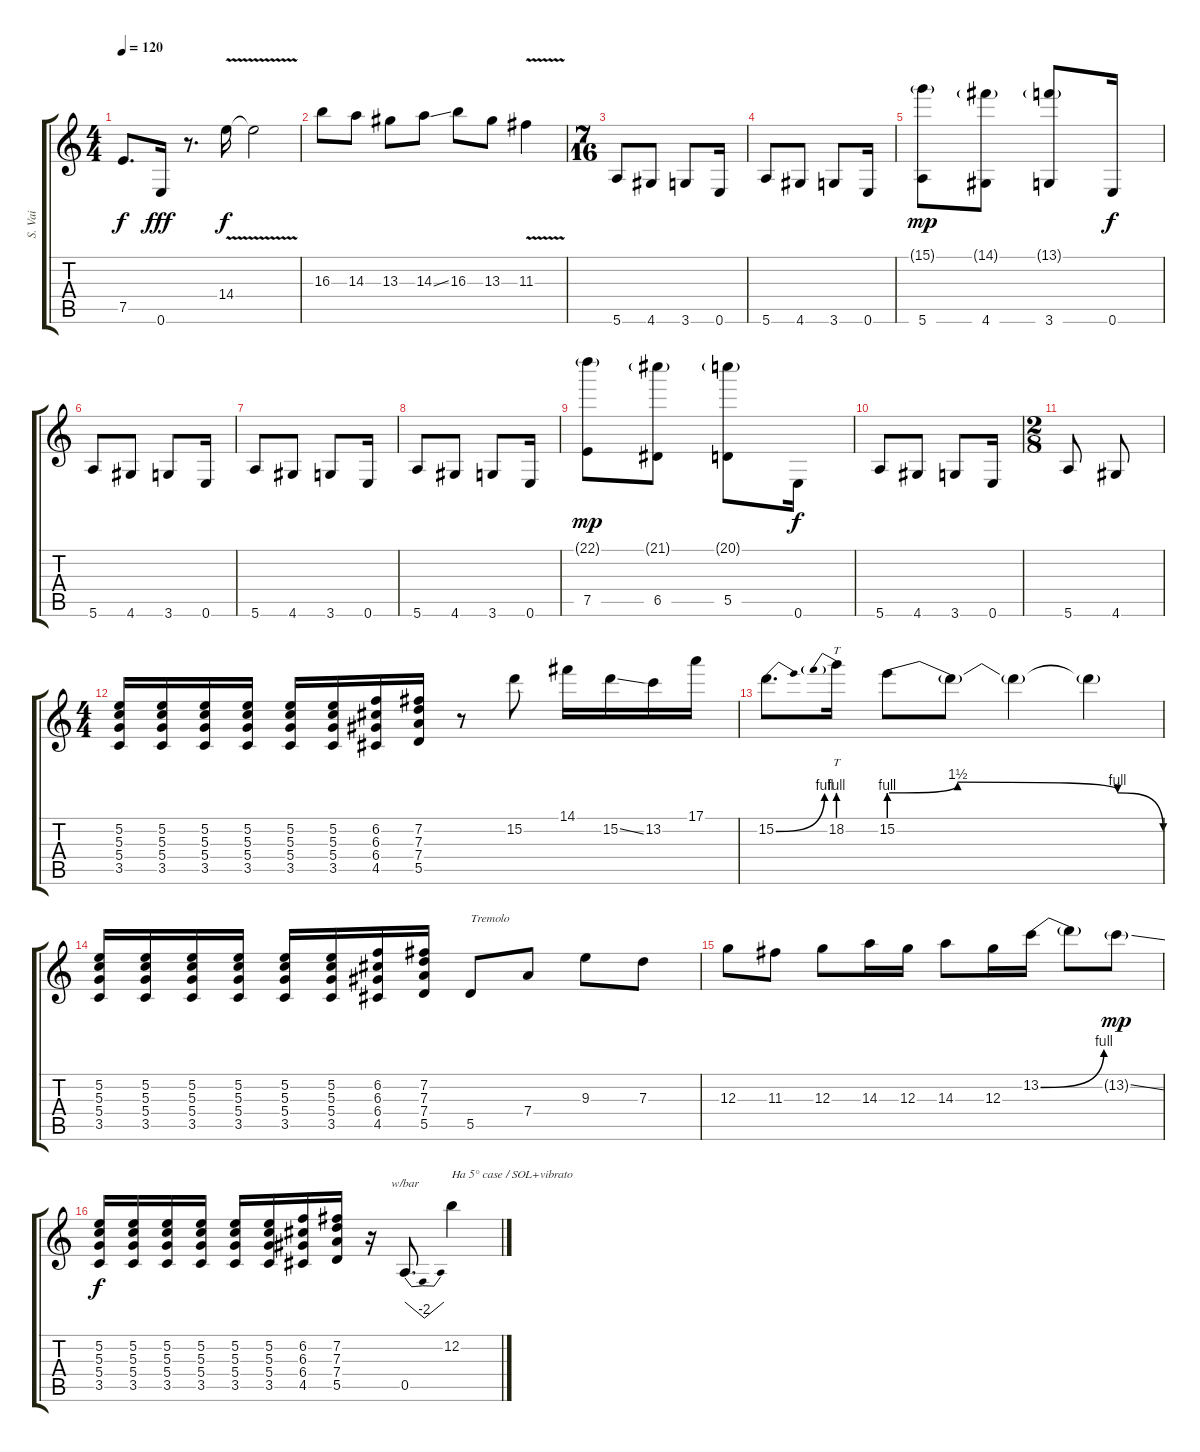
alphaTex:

\track ("S. Vai" "S. Vai") {instrument distortionguitar}
\staff {score tabs}
\tuning (E4 B3 G3 D3 A2 E2) {hide}
\ts (4 4)
\tempo 120
\clef g2
\ks c
7.5.8{d dy f} 0.6.16{dy fff} r.8{d} 14.4{v}.16{dy f} 14.4{t}.2 |
16.3.8 14.3.8 13.3.8 14.3{ss}.8 16.3.8 13.3.8 11.3{v}.4 |
\ts (7 16)
5.6.8 4.6.8 3.6.8 0.6.16 |
5.6.8 4.6.8 3.6.8 0.6.16 |
(15.1{g} 5.6).8{dy mp} (14.1{g} 4.6).8 (13.1{g} 3.6).8 0.6.16{dy f} |
5.6.8 4.6.8 3.6.8 0.6.16 |
5.6.8 4.6.8 3.6.8 0.6.16 |
5.6.8 4.6.8 3.6.8 0.6.16 |
(22.1{g} 7.5).8{dy mp} (21.1{g} 6.5).8 (20.1{g} 5.5).8 0.6.16{dy f} |
5.6.8 4.6.8 3.6.8 0.6.16 |
\ts (2 8)
5.6.8 4.6.8 |
\ts (4 4)
(5.2 5.3 5.4 3.5).16 (5.2 5.3 5.4 3.5).16 (5.2 5.3 5.4 3.5).16 (5.2 5.3 5.4 3.5).16 (5.2 5.3 5.4 3.5).16 (5.2 5.3 5.4 3.5).16 (6.2 6.3 6.4 4.5).16 (7.2 7.3 7.4 5.5).16 r.8 15.2.8 14.1.16 15.2{ss}.16 13.2.16 17.1.16 |
15.2{be (bend 0 0 60 4)}.8{d} 18.2{be (prebend 0 4 60 4)}.16{tt} 15.2{be (custom 0 4 15 6 50 4 60 0)}.8 15.2{t}.8 15.2{t}.4 15.2{t}.4 |
(5.2 5.3 5.4 3.5).16 (5.2 5.3 5.4 3.5).16 (5.2 5.3 5.4 3.5).16 (5.2 5.3 5.4 3.5).16 (5.2 5.3 5.4 3.5).16 (5.2 5.3 5.4 3.5).16 (6.2 6.3 6.4 4.5).16 (7.2 7.3 7.4 5.5).16 5.5.8{txt "Tremolo"} 7.4.8 9.3.8 7.3.8 |
12.3.8 11.3.8 12.3.8 14.3.16 12.3.16 14.3.8 12.3.16 13.2{be (bend 0 0 60 4)}.16 13.2{t}.8 13.2{ss g}.8{dy mp} |
(5.2 5.3 5.4 3.5).16{dy f} (5.2 5.3 5.4 3.5).16 (5.2 5.3 5.4 3.5).16 (5.2 5.3 5.4 3.5).16 (5.2 5.3 5.4 3.5).16 (5.2 5.3 5.4 3.5).16 (6.2 6.3 6.4 4.5).16 (7.2 7.3 7.4 5.5).16 r.16 0.5.8{d tbe (dip default 0 0 30 -8 60 0)} 12.2{ss}.4{txt "Ha 5° case / SOL+vibrato"}
